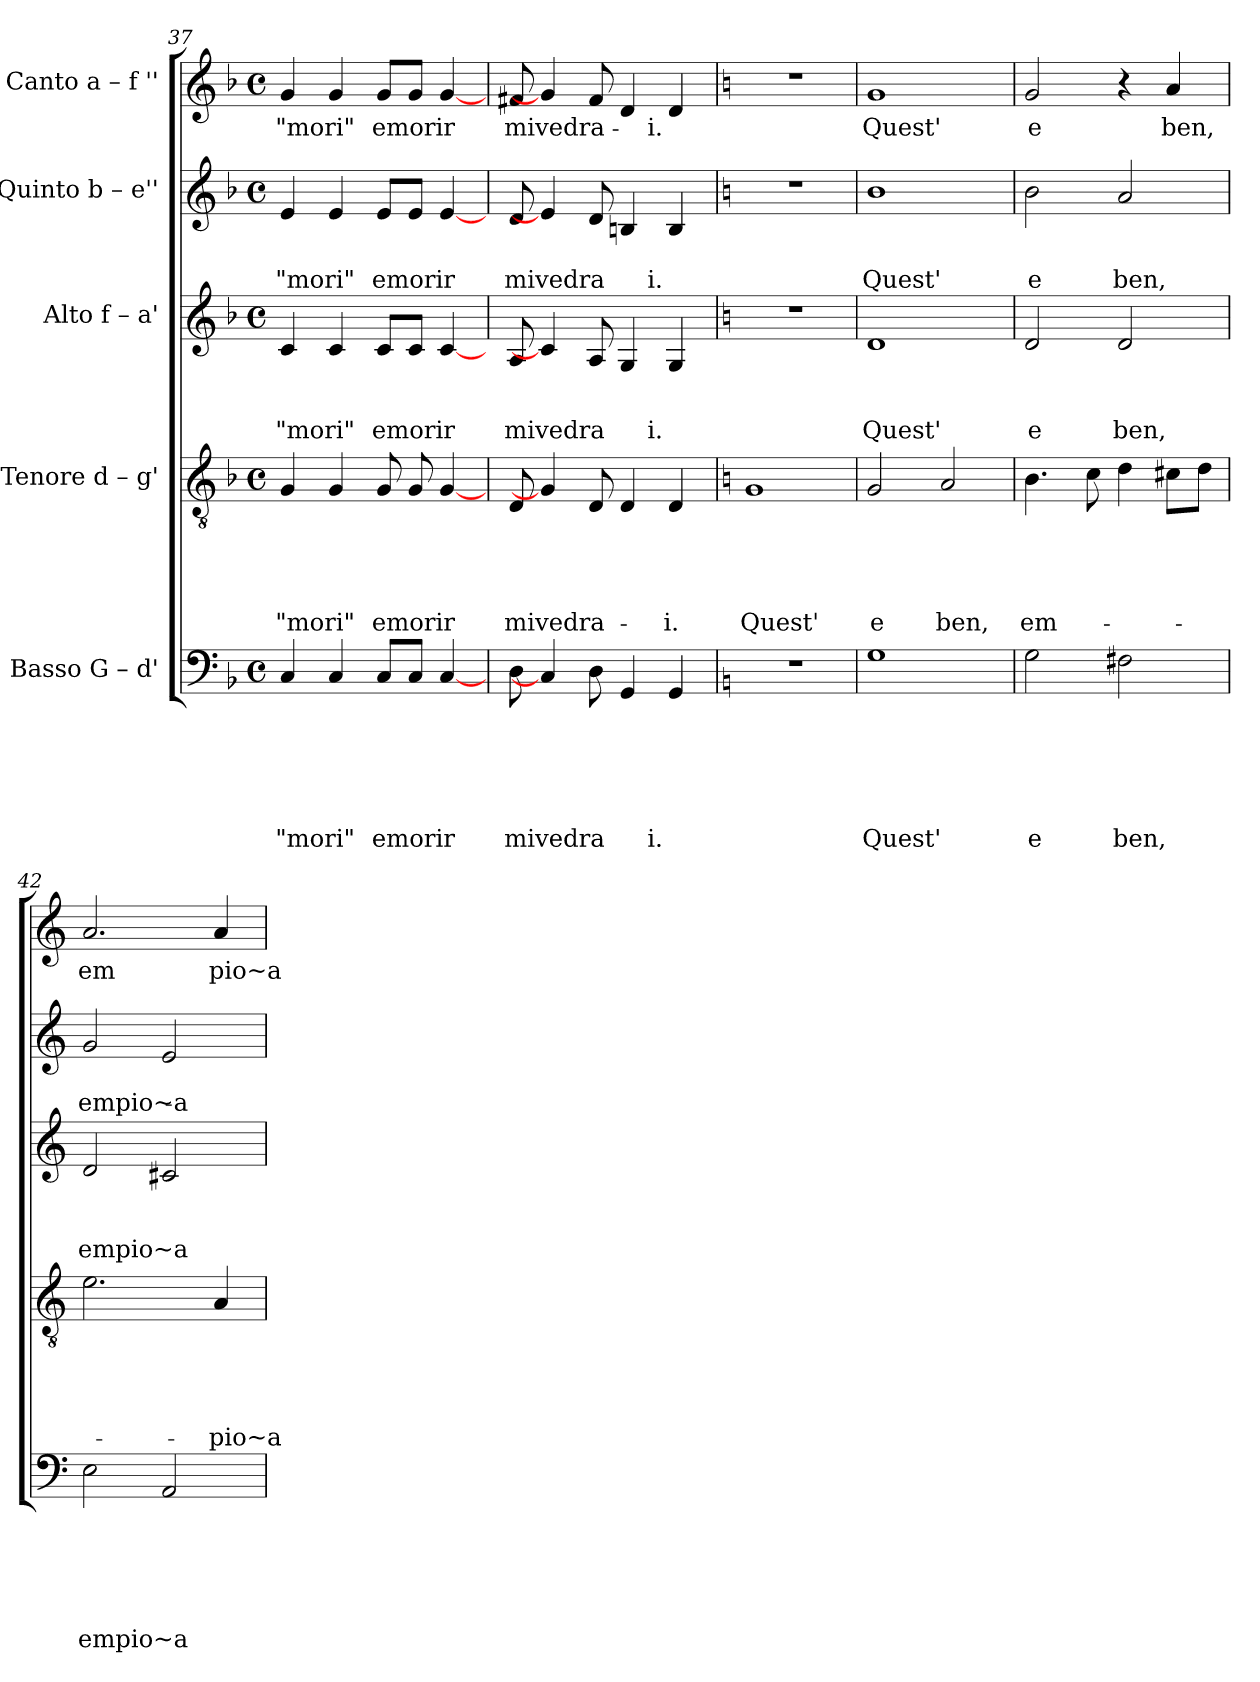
**kern	**text	**text	**text	**text	**text	**text	**kern	**text	**text	**text	**text	**text	**kern	**text	**text	**text	**kern	**text	**text	**kern	**text
*part5	*part5	*part5	*part5	*part5	*part5	*part5	*part4	*part4	*part4	*part4	*part4	*part4	*part3	*part3	*part3	*part3	*part2	*part2	*part2	*part1	*part1
*staff5	*staff5	*staff5	*staff5	*staff5	*staff5	*staff5	*staff4	*staff4	*staff4	*staff4	*staff4	*staff4	*staff3	*staff3	*staff3	*staff3	*staff2	*staff2	*staff2	*staff1	*staff1
*I"Basso G – d'	*	*	*	*	*	*	*I"Tenore d – g'	*	*	*	*	*	*I"Alto f – a'	*	*	*	*I"Quinto b – e''	*	*	*I"Canto a – f ''	*
*clefF4	*	*	*	*	*	*	*clefGv2	*	*	*	*	*	*clefG2	*	*	*	*clefG2	*	*	*clefG2	*
*k[b-]	*	*	*	*	*	*	*k[b-]	*	*	*	*	*	*k[b-]	*	*	*	*k[b-]	*	*	*k[b-]	*
*F:	*	*	*	*	*	*	*F:	*	*	*	*	*	*F:	*	*	*	*F:	*	*	*F:	*
*M4/4	*	*	*	*	*	*	*M4/4	*	*	*	*	*	*M4/4	*	*	*	*M4/4	*	*	*M4/4	*
*met(c)	*	*	*	*	*	*	*met(c)	*	*	*	*	*	*met(c)	*	*	*	*met(c)	*	*	*met(c)	*
=37	=37	=37	=37	=37	=37	=37	=37	=37	=37	=37	=37	=37	=37	=37	=37	=37	=37	=37	=37	=37	=37
!	!	!	!	!	!	!LO:LY:b	!	!	!	!	!	!LO:LY:b	!	!	!	!LO:LY:b	!	!	!LO:LY:b	!	!LO:LY:b
4C/	.	.	.	.	.	"mori"	4G/	.	.	.	.	"mori"	4c/	.	.	"mori"	4e/	.	"mori"	4g/	"mori"
4C/	.	.	.	.	.	.	4G/	.	.	.	.	.	4c/	.	.	.	4e/	.	.	4g/	.
!	!	!	!	!	!	!LO:LY:b	!	!	!	!	!	!LO:LY:b	!	!	!	!LO:LY:b	!	!	!LO:LY:b	!	!LO:LY:b
8C/L	.	.	.	.	.	emorir	8G/	.	.	.	.	emorir	8c/L	.	.	emorir	8e/L	.	emorir	8g/L	emorir
8C/J	.	.	.	.	.	.	8G/	.	.	.	.	.	8c/J	.	.	.	8e/J	.	.	8g/J	.
[4C/	.	.	.	.	.	.	[4G/	.	.	.	.	.	[4c/	.	.	.	[4e/	.	.	[4g/	.
=38	=38	=38	=38	=38	=38	=38	=38	=38	=38	=38	=38	=38	=38	=38	=38	=38	=38	=38	=38	=38	=38
!	!	!	!	!	!	!LO:LY:b	!	!	!	!	!	!LO:LY:b	!	!	!	!LO:LY:b	!	!	!LO:LY:b	!	!LO:LY:b
8D\	.	.	.	.	.	mivedra	8D/	.	.	.	.	mivedra-	8A/	.	.	mivedra	8d/	.	mivedra	8f#X/	mivedra-
4C/]	.	.	.	.	.	.	4G/]	.	.	.	.	.	4c/]	.	.	.	4e/]	.	.	4g/]	.
8D\	.	.	.	.	.	.	8D/	.	.	.	.	.	8A/	.	.	.	8d/	.	.	8f#/	.
4GG/	.	.	.	.	.	.	4D/	.	.	.	.	.	4G/	.	.	.	4Bn/	.	.	4d/	.
!	!	!	!	!	!	!LO:LY:b	!	!	!	!	!	!LO:LY:b	!	!	!	!LO:LY:b	!	!	!LO:LY:b	!	!LO:LY:b
4GG/	.	.	.	.	.	i.	4D/	.	.	.	.	-i.	4G/	.	.	i.	4B/	.	i.	4d/	-i.
=39	=39	=39	=39	=39	=39	=39	=39	=39	=39	=39	=39	=39	=39	=39	=39	=39	=39	=39	=39	=39	=39
*k[]	*	*	*	*	*	*	*k[]	*	*	*	*	*	*k[]	*	*	*	*k[]	*	*	*k[]	*
*C:	*	*	*	*	*	*	*C:	*	*	*	*	*	*C:	*	*	*	*C:	*	*	*C:	*
!	!	!	!	!	!	!	!	!	!	!	!	!LO:LY:b	!	!	!	!	!	!	!	!	!
1r	.	.	.	.	.	.	1G	.	.	.	.	Quest'	1r	.	.	.	1r	.	.	1r	.
=40	=40	=40	=40	=40	=40	=40	=40	=40	=40	=40	=40	=40	=40	=40	=40	=40	=40	=40	=40	=40	=40
!	!	!	!	!	!	!LO:LY:b	!	!	!	!	!	!LO:LY:b	!	!	!	!LO:LY:b	!	!	!LO:LY:b	!	!LO:LY:b
1G	.	.	.	.	.	Quest'	2G/	.	.	.	.	e	1d	.	.	Quest'	1b	.	Quest'	1g	Quest'
!	!	!	!	!	!	!	!	!	!	!	!	!LO:LY:b	!	!	!	!	!	!	!	!	!
.	.	.	.	.	.	.	2A/	.	.	.	.	ben,	.	.	.	.	.	.	.	.	.
!!LO:LB:g=z
=41	=41	=41	=41	=41	=41	=41	=41	=41	=41	=41	=41	=41	=41	=41	=41	=41	=41	=41	=41	=41	=41
!	!	!	!	!	!	!LO:LY:b	!	!	!	!	!	!LO:LY:b	!	!	!	!LO:LY:b	!	!	!LO:LY:b	!	!LO:LY:b
2G\	.	.	.	.	.	e	4.B\	.	.	.	.	em-	2d/	.	.	e	2b\	.	e	2g/	e
.	.	.	.	.	.	.	8c\	.	.	.	.	.	.	.	.	.	.	.	.	.	.
!	!	!	!	!	!	!LO:LY:b	!	!	!	!	!	!	!	!	!	!LO:LY:b	!	!	!LO:LY:b	!	!
2F#X\	.	.	.	.	.	ben,	4d\	.	.	.	.	.	2d/	.	.	ben,	2a/	.	ben,	4r	.
!	!	!	!	!	!	!	!	!	!	!	!	!	!	!	!	!	!	!	!	!	!LO:LY:b
.	.	.	.	.	.	.	8c#X\L	.	.	.	.	.	.	.	.	.	.	.	.	4a/	ben,
.	.	.	.	.	.	.	8d\J	.	.	.	.	.	.	.	.	.	.	.	.	.	.
=42	=42	=42	=42	=42	=42	=42	=42	=42	=42	=42	=42	=42	=42	=42	=42	=42	=42	=42	=42	=42	=42
!	!	!	!	!	!	!LO:LY:b	!	!	!	!	!	!	!	!	!	!LO:LY:b	!	!	!LO:LY:b	!	!LO:LY:b
2E\	.	.	.	.	.	empio~a	2.e\	.	.	.	.	.	2d/	.	.	empio~a	2g/	.	empio~a-	2.a/	em
2AA/	.	.	.	.	.	.	.	.	.	.	.	.	2c#X/	.	.	.	2e/	.	.	.	.
!	!	!	!	!	!	!	!	!	!	!	!	!LO:LY:b	!	!	!	!	!	!	!	!	!LO:LY:b
.	.	.	.	.	.	.	4A/	.	.	.	.	-pio~a-	.	.	.	.	.	.	.	4a/	pio~a
=	=	=	=	=	=	=	=	=	=	=	=	=	=	=	=	=	=	=	=	=	=
*-	*-	*-	*-	*-	*-	*-	*-	*-	*-	*-	*-	*-	*-	*-	*-	*-	*-	*-	*-	*-	*-
